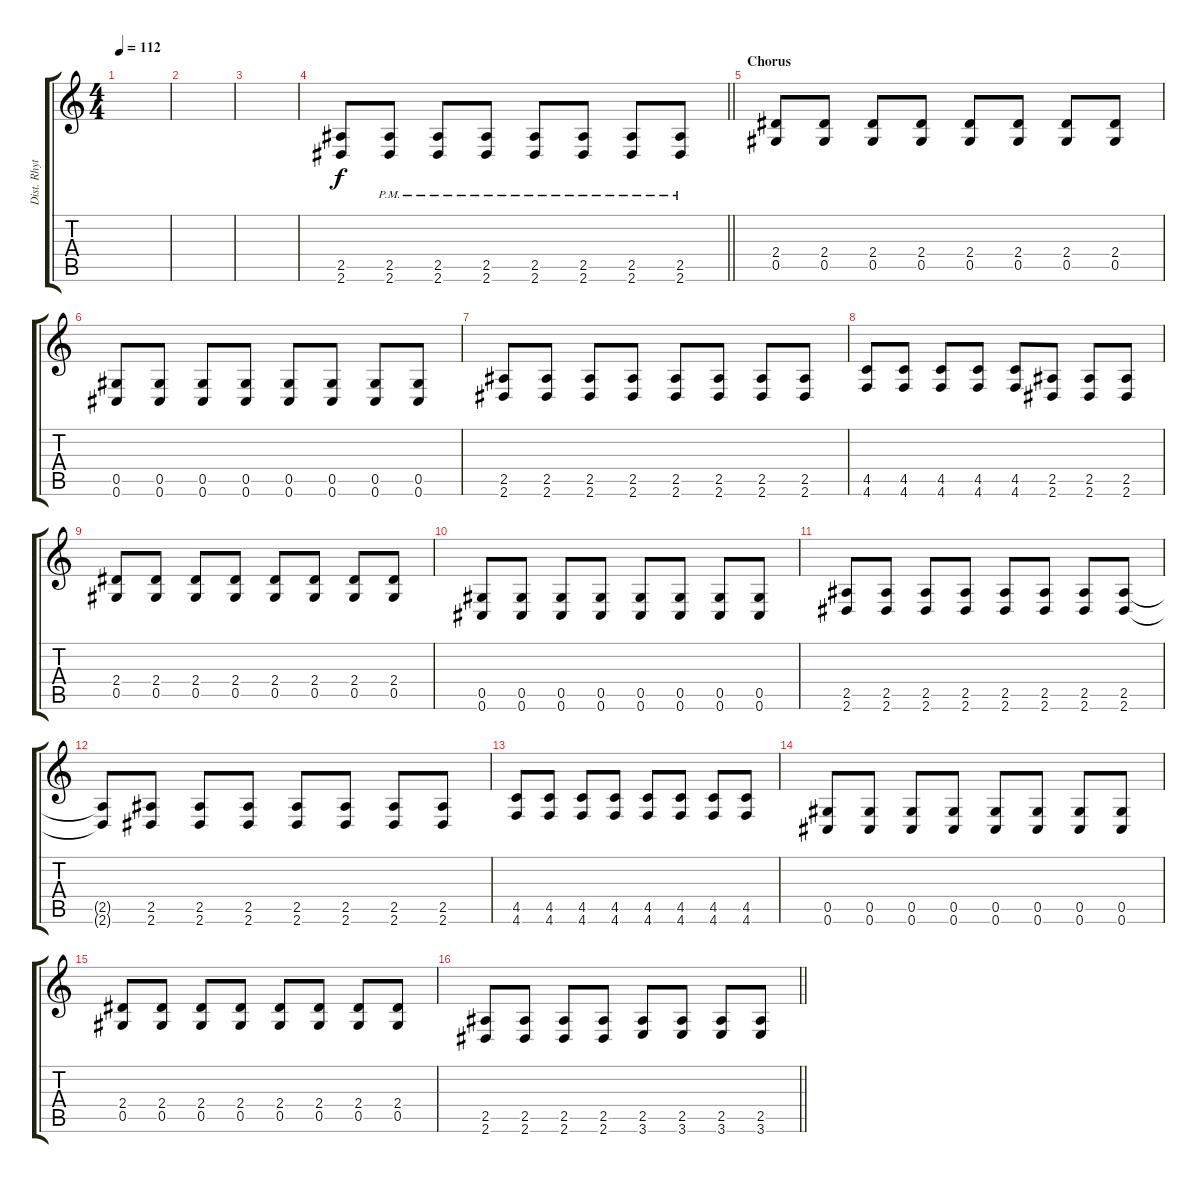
\track ("Dist. Rhytm Guitar [L]" "Dist. Rhyt") {instrument distortionguitar}
\staff {score tabs}
\tuning (Eb4 Bb3 Gb3 Db3 Ab2 Db2) {hide}
\ts (4 4)
\tempo 112
\clef g2
\ks c
|
|
|
\barLineRight lightlight
(2.5 2.6).8 (2.5{pm} 2.6{pm}).8 (2.5{pm} 2.6{pm}).8 (2.5{pm} 2.6{pm}).8 (2.5{pm} 2.6{pm}).8 (2.5{pm} 2.6{pm}).8 (2.5{pm} 2.6{pm}).8 (2.5{pm} 2.6{pm}).8 |
\section ("" "Chorus")
(2.4 0.5).8 (2.4 0.5).8 (2.4 0.5).8 (2.4 0.5).8 (2.4 0.5).8 (2.4 0.5).8 (2.4 0.5).8 (2.4 0.5).8 |
(0.5 0.6).8 (0.5 0.6).8 (0.5 0.6).8 (0.5 0.6).8 (0.5 0.6).8 (0.5 0.6).8 (0.5 0.6).8 (0.5 0.6).8 |
(2.5 2.6).8 (2.5 2.6).8 (2.5 2.6).8 (2.5 2.6).8 (2.5 2.6).8 (2.5 2.6).8 (2.5 2.6).8 (2.5 2.6).8 |
(4.5 4.6).8 (4.5 4.6).8 (4.5 4.6).8 (4.5 4.6).8 (4.5 4.6).8 (2.5 2.6).8 (2.5 2.6).8 (2.5 2.6).8 |
(2.4 0.5).8 (2.4 0.5).8 (2.4 0.5).8 (2.4 0.5).8 (2.4 0.5).8 (2.4 0.5).8 (2.4 0.5).8 (2.4 0.5).8 |
(0.5 0.6).8 (0.5 0.6).8 (0.5 0.6).8 (0.5 0.6).8 (0.5 0.6).8 (0.5 0.6).8 (0.5 0.6).8 (0.5 0.6).8 |
(2.5 2.6).8 (2.5 2.6).8 (2.5 2.6).8 (2.5 2.6).8 (2.5 2.6).8 (2.5 2.6).8 (2.5 2.6).8 (2.5 2.6).8 |
(2.5{t} 2.6{t}).8 (2.5 2.6).8 (2.5 2.6).8 (2.5 2.6).8 (2.5 2.6).8 (2.5 2.6).8 (2.5 2.6).8 (2.5 2.6).8 |
(4.5 4.6).8 (4.5 4.6).8 (4.5 4.6).8 (4.5 4.6).8 (4.5 4.6).8 (4.5 4.6).8 (4.5 4.6).8 (4.5 4.6).8 |
(0.5 0.6).8 (0.5 0.6).8 (0.5 0.6).8 (0.5 0.6).8 (0.5 0.6).8 (0.5 0.6).8 (0.5 0.6).8 (0.5 0.6).8 |
(2.4 0.5).8 (2.4 0.5).8 (2.4 0.5).8 (2.4 0.5).8 (2.4 0.5).8 (2.4 0.5).8 (2.4 0.5).8 (2.4 0.5).8 |
\barLineRight lightlight
(2.5 2.6).8 (2.5 2.6).8 (2.5 2.6).8 (2.5 2.6).8 (2.5 3.6).8 (2.5 3.6).8 (2.5 3.6).8 (2.5 3.6).8
